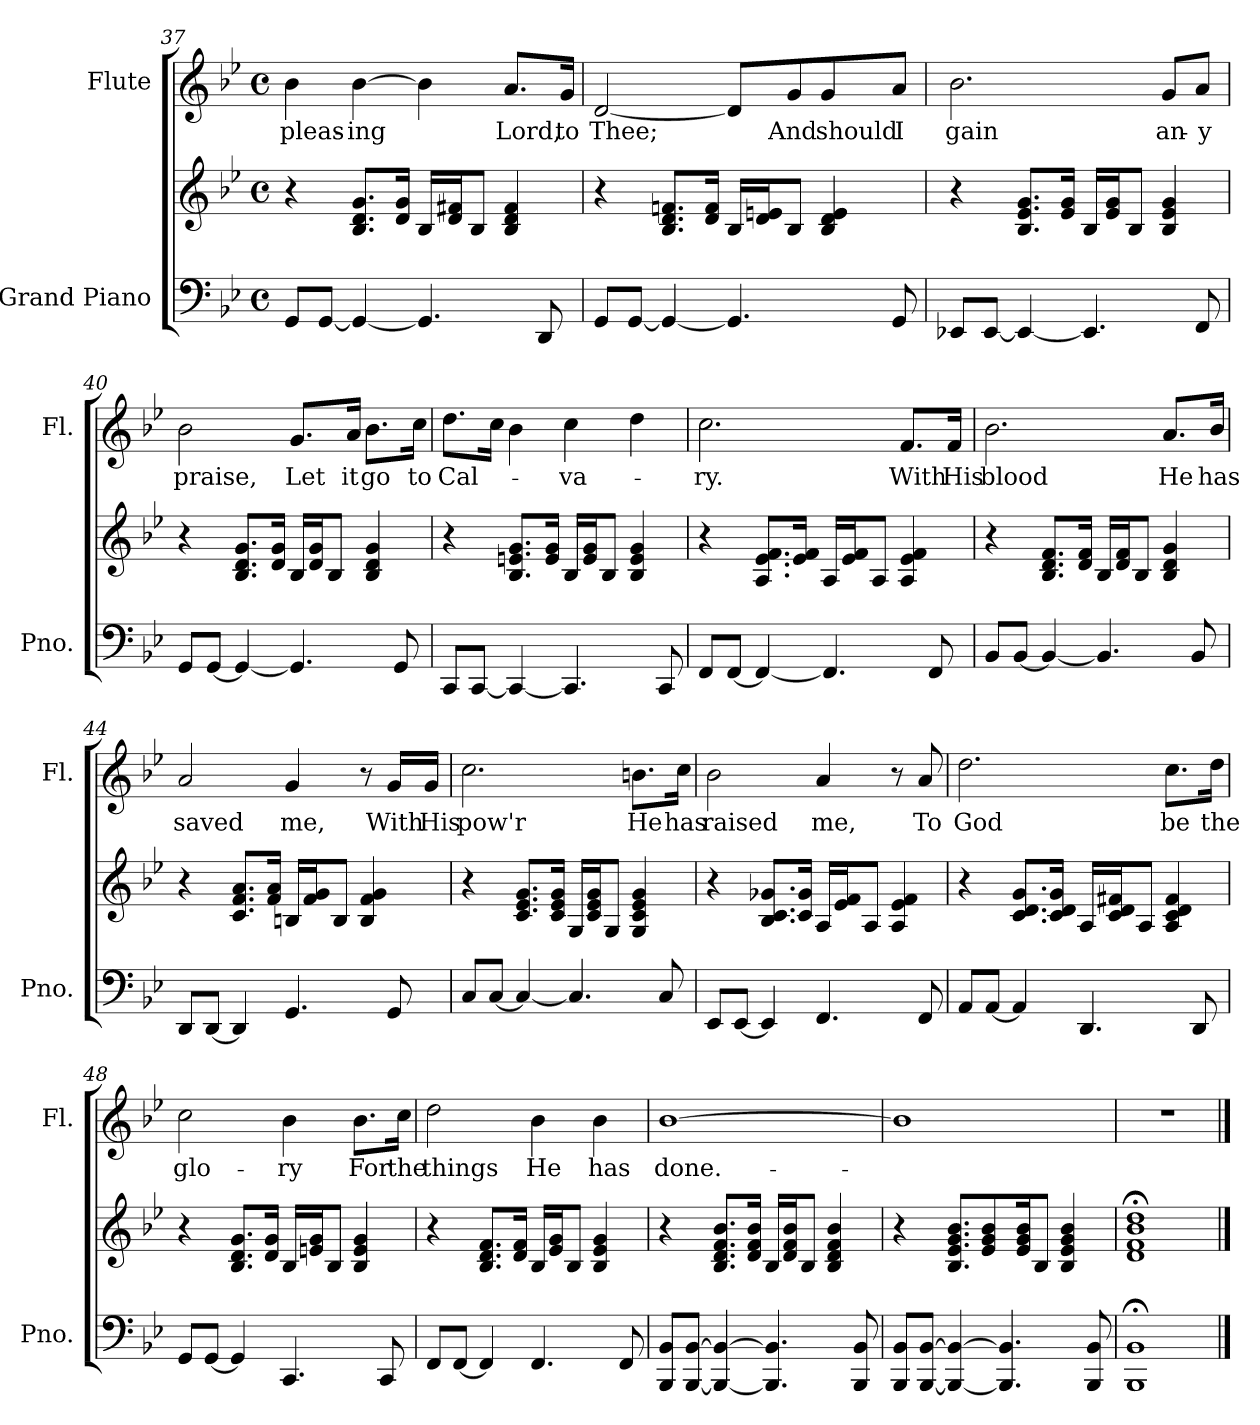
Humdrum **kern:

**kern	**kern	**kern	**text
*part2	*part2	*part1	*part1
*staff3	*staff2	*staff1	*staff1
*I"Grand Piano	*	*I"Flute	*
*I'Pno.	*	*I'Fl.	*
*clefF4	*clefG2	*clefG2	*
*k[b-e-]	*k[b-e-]	*k[b-e-]	*
*M4/4	*M4/4	*M4/4	*
*met(c)	*met(c)	*met(c)	*
=37	=37	=37	=37
!	!	!	!LO:LY:b
8GG/L	4r	4b-\	pleas-
[8GG/J	.	.	.
!	!	!	!LO:LY:b
4GG/_	8.B-/ 8.d/ 8.g/L	[4b-\	-ing
.	16d/ 16g/Jk	.	.
4.GG/]	16B-/LL	4b-\]	.
.	16d/ 16f#X/J	.	.
.	8B-/J	.	.
!	!	!	!LO:LY:b
.	4B-/ 4d/ 4f#/	8.a/L	Lord,
8DD/	.	.	.
!	!	!	!LO:LY:b
.	.	16g/Jk	to
=38	=38	=38	=38
!	!	!	!LO:LY:b
8GG/L	4r	[2d/	Thee;
[8GG/J	.	.	.
4GG/_	8.B-/ 8.d/ 8.fn/L	.	.
.	16d/ 16f/Jk	.	.
4.GG/]	16B-/LL	8d/L]	.
.	16d/ 16en/J	.	.
!	!	!	!LO:LY:b
.	8B-/J	8g/	And
!	!	!	!LO:LY:b
.	4B-/ 4d/ 4e/	8g/	should
!	!	!	!LO:LY:b
8GG/	.	8a/J	I
!!LO:LB:g=z
=39	=39	=39	=39
!	!	!	!LO:LY:b
8EE-X/L	4r	2.b-\	gain
[8EE-/J	.	.	.
4EE-/_	8.B-/ 8.e-/ 8.g/L	.	.
.	16e-/ 16g/Jk	.	.
4.EE-/]	16B-/LL	.	.
.	16e-/ 16g/J	.	.
.	8B-/J	.	.
!	!	!	!LO:LY:b
.	4B-/ 4e-/ 4g/	8g/L	an-
!	!	!	!LO:LY:b
8FF/	.	8a/J	-y
=40	=40	=40	=40
!	!	!	!LO:LY:b
8GG/L	4r	2b-\	praise,
[8GG/J	.	.	.
4GG/_	8.B-/ 8.d/ 8.g/L	.	.
.	16d/ 16g/Jk	.	.
!	!	!	!LO:LY:b
4.GG/]	16B-/LL	8.g/L	Let
.	16d/ 16g/J	.	.
.	8B-/J	.	.
!	!	!	!LO:LY:b
.	.	16a/Jk	it
!	!	!	!LO:LY:b
.	4B-/ 4d/ 4g/	8.b-\L	go
8GG/	.	.	.
!	!	!	!LO:LY:b
.	.	16cc\Jk	to
=41	=41	=41	=41
!	!	!	!LO:LY:b
8CC/L	4r	8.dd\L	Cal-
[8CC/J	.	.	.
.	.	16cc\Jk	.
4CC/_	8.B-/ 8.en/ 8.g/L	4b-\	.
.	16e/ 16g/Jk	.	.
!	!	!	!LO:LY:b
4.CC/]	16B-/LL	4cc\	-va-
.	16e/ 16g/J	.	.
.	8B-/J	.	.
.	4B-/ 4e/ 4g/	4dd\	.
8CC/	.	.	.
!!LO:LB:g=z
=42	=42	=42	=42
!	!	!	!LO:LY:b
8FF/L	4r	2.cc\	-ry.
[8FF/J	.	.	.
4FF/_	8.A/ 8.e-i/ 8.f/L	.	.
.	16e-/ 16f/Jk	.	.
4.FF/]	16A/LL	.	.
.	16e-/ 16f/J	.	.
.	8A/J	.	.
!	!	!	!LO:LY:b
.	4A/ 4e-/ 4f/	8.f/L	With
8FF/	.	.	.
!	!	!	!LO:LY:b
.	.	16f/Jk	His
=43	=43	=43	=43
!	!	!	!LO:LY:b
8BB-/L	4r	2.b-\	blood
[8BB-/J	.	.	.
4BB-/_	8.B-/ 8.d/ 8.f/L	.	.
.	16d/ 16f/Jk	.	.
4.BB-/]	16B-/LL	.	.
.	16d/ 16f/J	.	.
.	8B-/J	.	.
!	!	!	!LO:LY:b
.	4B-/ 4d/ 4g/	8.a/L	He
8BB-/	.	.	.
!	!	!	!LO:LY:b
.	.	16b-/Jk	has
=44	=44	=44	=44
!	!	!	!LO:LY:b
8DD/L	4r	2a/	saved
[8DD/J	.	.	.
4DD/]	8.c/ 8.f/ 8.a/L	.	.
.	16f/ 16a/Jk	.	.
!	!	!	!LO:LY:b
4.GG/	16Bn/LL	4g/	me,
.	16f/ 16g/J	.	.
.	8B/J	.	.
.	4B/ 4f/ 4g/	8r	.
!	!	!	!LO:LY:b
8GG/	.	16g/LL	With
!	!	!	!LO:LY:b
.	.	16g/JJ	His
!!LO:PB:g=z
=45	=45	=45	=45
!	!	!	!LO:LY:b
8C/L	4r	2.cc\	pow'r
[8C/J	.	.	.
4C/_	8.c/ 8.e-/ 8.g/L	.	.
.	16c/ 16e-/ 16g/Jk	.	.
4.C/]	16G/LL	.	.
.	16c/ 16e-/ 16g/J	.	.
.	8G/J	.	.
!	!	!	!LO:LY:b
.	4G/ 4c/ 4e-/ 4g/	8.bn\L	He
8C/	.	.	.
!	!	!	!LO:LY:b
.	.	16cc\Jk	has
=46	=46	=46	=46
!	!	!	!LO:LY:b
8EE-/L	4r	2b-\	raised
[8EE-/J	.	.	.
4EE-/]	8.B-/ 8.c/ 8.g-X/L	.	.
.	16c/ 16g-/Jk	.	.
!	!	!	!LO:LY:b
4.FF/	16A/LL	4a/	me,
.	16e-/ 16f/J	.	.
.	8A/J	.	.
.	4A/ 4e-/ 4f/	8r	.
!	!	!	!LO:LY:b
8FF/	.	8a/	To
!!LO:LB:g=z
=47	=47	=47	=47
!	!	!	!LO:LY:b
8AA/L	4r	2.dd\	God
[8AA/J	.	.	.
4AA/]	8.c/ 8.d/ 8.g/L	.	.
.	16c/ 16d/ 16g/Jk	.	.
4.DD/	16A/LL	.	.
.	16c/ 16d/ 16f#X/J	.	.
.	8A/J	.	.
!	!	!	!LO:LY:b
.	4A/ 4c/ 4d/ 4f#/	8.cc\L	be
8DD/	.	.	.
!	!	!	!LO:LY:b
.	.	16dd\Jk	the
=48	=48	=48	=48
!	!	!	!LO:LY:b
8GG/L	4r	2cc\	glo-
[8GG/J	.	.	.
4GG/]	8.B-/ 8.d/ 8.g/L	.	.
.	16d/ 16g/Jk	.	.
!	!	!	!LO:LY:b
4.CC/	16B-/LL	4b-\	-ry
.	16en/ 16g/J	.	.
.	8B-/J	.	.
!	!	!	!LO:LY:b
.	4B-/ 4e/ 4g/	8.b-\L	For
8CC/	.	.	.
!	!	!	!LO:LY:b
.	.	16cc\Jk	the
=49	=49	=49	=49
!	!	!	!LO:LY:b
8FF/L	4r	2dd\	things
[8FF/J	.	.	.
4FF/]	8.B-/ 8.d/ 8.f/L	.	.
.	16d/ 16f/Jk	.	.
!	!	!	!LO:LY:b
4.FF/	16B-/LL	4b-\	He
.	16e-/ 16g/J	.	.
.	8B-/J	.	.
!	!	!	!LO:LY:b
.	4B-/ 4e-/ 4g/	4b-\	has
8FF/	.	.	.
!!LO:LB:g=z
=50	=50	=50	=50
!	!	!	!LO:LY:b
8BBB-/ 8BB-/L	4r	[1b-	done.-
[8BBB-/ [8BB-/J	.	.	.
4BBB-/_ 4BB-/_	8.B-/ 8.d/ 8.f/ 8.b-/L	.	.
.	16d/ 16f/ 16b-/Jk	.	.
4.BBB-/] 4.BB-/]	16B-/LL	.	.
.	16d/ 16f/ 16b-/J	.	.
.	8B-/J	.	.
.	4B-/ 4d/ 4f/ 4b-/	.	.
8BBB-/ 8BB-/	.	.	.
=51	=51	=51	=51
8BBB-/ 8BB-/L	4r	1b-]	.
[8BBB-/ [8BB-/J	.	.	.
4BBB-/_ 4BB-/_	8.B-/ 8.e-/ 8.g/ 8.b-/L	.	.
.	8e-/ 8g/ 8b-/	.	.
4.BBB-/] 4.BB-/]	.	.	.
.	16e-/ 16g/ 16b-/K	.	.
.	8B-/J	.	.
.	4B-/ 4e-/ 4g/ 4b-/	.	.
8BBB-/ 8BB-/	.	.	.
=52	=52	=52	=52
1BBB-;< 1BB-;<	1d;< 1f;< 1b-;< 1dd;<	1r	.
==	==	==	==
*-	*-	*-	*-
